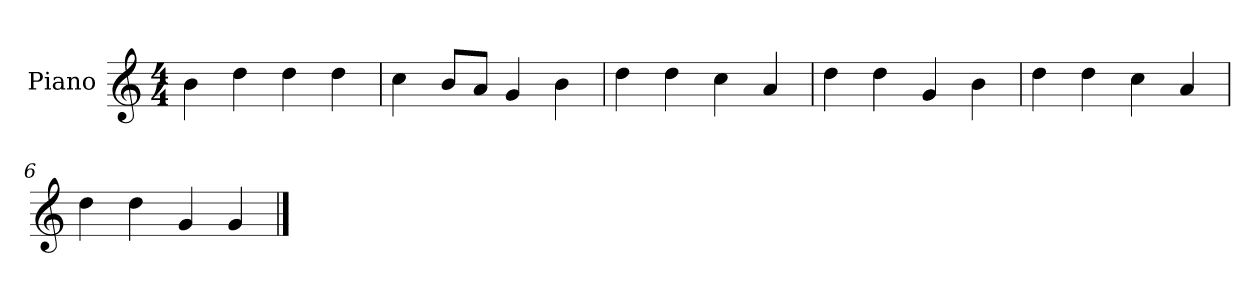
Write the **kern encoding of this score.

**kern
*part1
*staff1
*I"Piano
*I'P-no
*clefG2
*k[]
*M4/4
*MM90
=1
4b\
4dd\
4dd\
4dd\
=2
4cc\
8b/L
8a/J
4g/
4b\
=3
4dd\
4dd\
4cc\
4a/
=4
4dd\
4dd\
4g/
4b\
=5
4dd\
4dd\
4cc\
4a/
=6
4dd\
4dd\
4g/
4g/
==
*-
